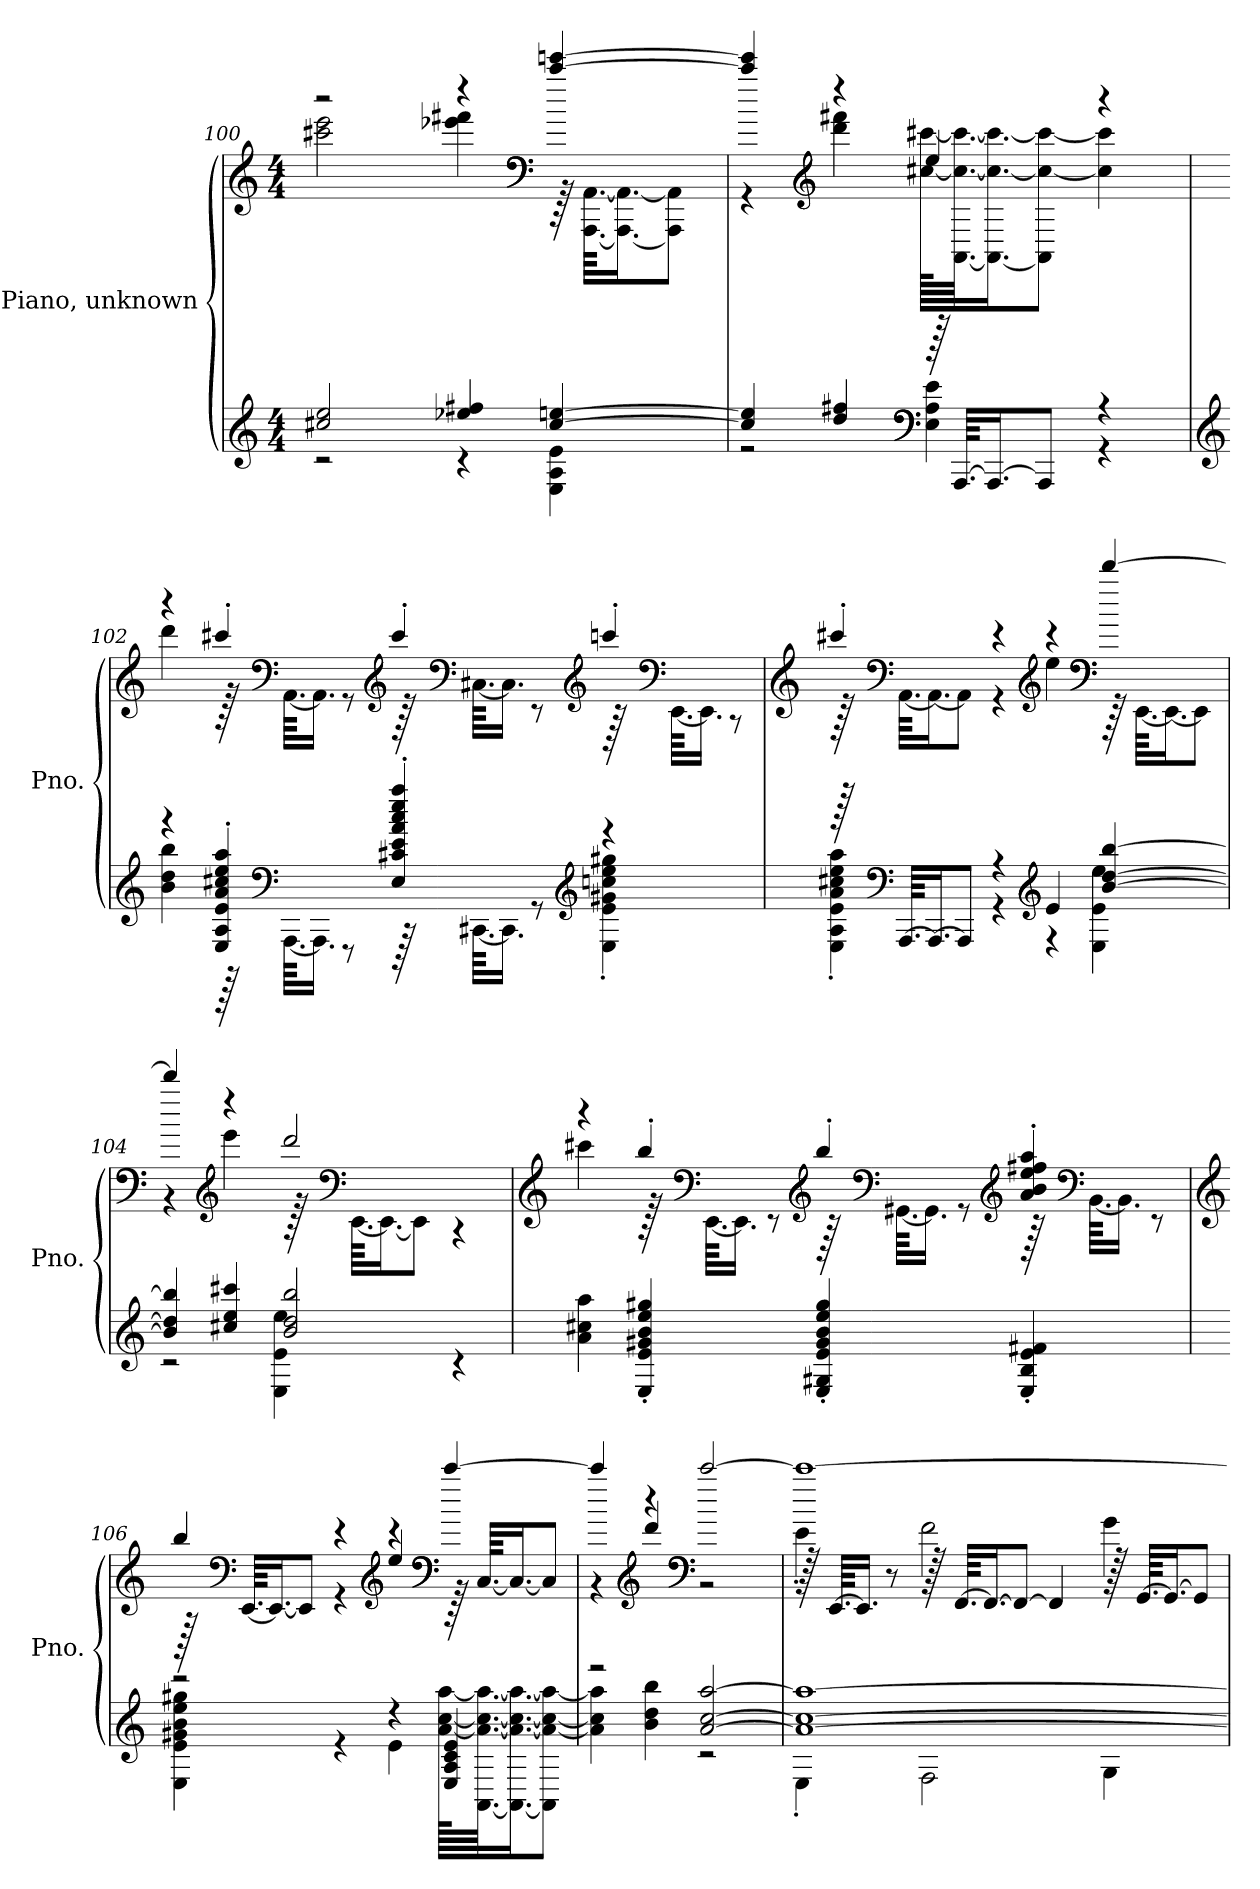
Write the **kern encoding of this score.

**kern	**kern
*part1	*part1
*staff2	*staff1
*I"Piano, unknown	*
*I'Pno.	*
*clefG2	*clefG2
*k[]	*k[]
*M4/4	*M4/4
=100	=100
*^	*^
2cc#X/ 2ee/	2r	2r	2ccc#X\ 2eee\
4ee-X/ 4ff#X/	4r	4r	4eee-X\ 4fff#X\
*	*	*clefF4	*
[4cc#/ [4een/	4E\ 4A\ 4e\	[4ccc#/ [4eeen/	128r
.	.	.	[64.AAA\ [64.AA\KKLL
.	.	.	16.AAA\_ 16.AA\_J
.	.	.	8AAA\] 8AA\]J
!!LO:LB:g=z	!!
=101	=101	=101	=101
4cc#/] 4ee/]	2r	4ccc#/] 4eee/]	4r
*	*	*clefG2	*
4dd/ 4ff#X/	.	4r	4ddd\ 4fff#X\
*clefF4	*	*	*
128r	4E\ 4A\ 4e\	4ee/	[128cc#X\ [128ccc#X\KLLLL
[64.AAA/KKLL	.	.	[64.AA\ 64.cc#\_ 64.ccc#\_JJ
16.AAA/J_	.	.	16.AA\_ 16.cc#\_ 16.ccc#\_J
8AAA/J]	.	.	8AA\] 8cc#\_ 8ccc#\_J
4r	4r	4r	4cc#\] 4ccc#\]
!!LO:LB:g=z	!!
=102	=102	=102	=102
*clefG2	*	*	*
4r	4b\ 4dd\ 4bb\	4r	4ddd\
4E/' 4A/' 4e/' 4a/' 4cc#X/' 4ee/' 4aa/'	128r	4ccc#X'/	128r
*clefF4	*	*clefF4	*
.	[64.AAA\KKLL	.	[64.AA\KKLL
.	16.AAA\JJ]	.	16.AA\JJ]
.	8r	.	8r
*	*	*clefG2	*
4E/' 4c#X/' 4e/' 4a/' 4cc#/' 4ee/' 4aa/'	128r	4ccc#'/	128r
*	*	*clefF4	*
.	[64.CC#X\KKLL	.	[64.C#X\KKLL
.	16.CC#\JJ]	.	16.C#\JJ]
.	8r	.	8r
*clefG2	*	*clefG2	*
4r	4E\' 4e\' 4g#X\' 4ccn\' 4ee\' 4gg#X\'	4cccn'/	128r
*	*	*clefF4	*
.	.	.	[64.EE\KKLL
.	.	.	16.EE\JJ]
.	.	.	8r
!!LO:PB:g=z	!!
=103	=103	=103	=103
*	*	*clefG2	*
128r	4E\' 4A\' 4e\' 4a\' 4cc#X\' 4ee\' 4aa\'	4ccc#X'/	128r
*clefF4	*	*clefF4	*
[64.AAA/KKLL	.	.	[64.AA\KKLL
16.AAA/J_	.	.	16.AA\J_
8AAA/J]	.	.	8AA\J]
4r	4r	4r	4r
*clefG2	*	*clefG2	*
4e/	4r	4r	4ee\
*	*	*clefF4	*
[4b/ [4dd/ [4bb/	4E\ 4e\ 4ee\	[4ddd/	128r
.	.	.	[64.EE\KKLL
.	.	.	16.EE\J_
.	.	.	8EE\J]
=104	=104	=104	=104
4b/] 4dd/] 4bb/]	2r	4ddd/]	4r
*	*	*clefG2	*
4cc#X/ 4ee/ 4ccc#X/	.	4r	4eee\
2b/ 2dd/ 2bb/	4E\ 4e\ 4ee\	2ddd/	128r
*	*	*clefF4	*
.	.	.	[64.EE\KKLL
.	.	.	16.EE\J_
.	.	.	8EE\J]
.	4r	.	4r
*v	*v	*	*
!!LO:LB:g=z	!!
=105	=105	=105
*	*clefG2	*
4a\ 4cc#X\ 4aa\	4r	4ccc#X\
4E/' 4e/' 4g#X/' 4b/' 4ee/' 4gg#X/'	4bb'/	128r
*	*clefF4	*
.	.	[64.EE\KKLL
.	.	16.EE\JJ]
.	.	8r
*	*clefG2	*
4E/' 4G#X/' 4e/' 4g#/' 4b/' 4ee/' 4gg#/'	4bb'/	128r
*	*clefF4	*
.	.	[64.GG#X\KKLL
.	.	16.GG#\JJ]
.	.	8r
*	*clefG2	*
4E/' 4B/' 4e/' 4f#X/'	4a/' 4b/' 4ee/' 4ff#X/' 4aa/'	128r
*	*clefF4	*
.	.	[64.BB\KKLL
.	.	16.BB\JJ]
.	.	8r
!!LO:LB:g=z	!!
=106	=106	=106
*	*clefG2	*
*^	*	*
2r	4E\ 4e\ 4g#X\ 4b\ 4ee\ 4gg#X\	4bb/	128r
*	*	*clefF4	*
.	.	.	[64.EE/KKLL
.	.	.	16.EE/J_
.	.	.	8EE/J]
.	4r	4r	4r
*	*	*clefG2	*
4r	4e\	4r	4ee/
*	*	*clefF4	*
4E/ 4A/ 4c/ 4e/	[128a\ [128cc\ [128aa\KLLLL	[4ccc/	128r
.	[64.AA\ 64.a\_ 64.cc\_ 64.aa\_JJ	.	[64.C/KKLL
.	16.AA\_ 16.a\_ 16.cc\_ 16.aa\_J	.	16.C/J_
.	8AA\] 8a\_ 8cc\_ 8aa\_J	.	8C/J]
=107	=107	=107	=107
2r	4a\] 4cc\] 4aa\]	4ccc/]	4r
*	*	*clefG2	*
.	4b\ 4dd\ 4bb\	4r	4ddd/
*	*	*clefF4	*
[2a/ [2cc/ [2aa/	2r	[2ccc/	2r
!!LO:LB:g=z
=108	=108	=108	=108
*	*	*	*^
1a_ 1cc_ 1aa_	4E'\	1ccc_	4e'\	128r
.	.	.	.	[64.EE/KKLL
.	.	.	.	16.EE/JJ]
.	.	.	.	8r
.	2F\	.	2f\	128r
.	.	.	.	[64.FF/KKLL
.	.	.	.	16.FF/J_
.	.	.	.	8FF/J_
.	.	.	.	4FF/]
.	4G\	.	4g\	128r
.	.	.	.	[64.GG/KKLL
.	.	.	.	16.GG/J_
.	.	.	.	8GG/J]
*v	*v	*	*	*
*	*v	*v	*v
=	=
*-	*-
